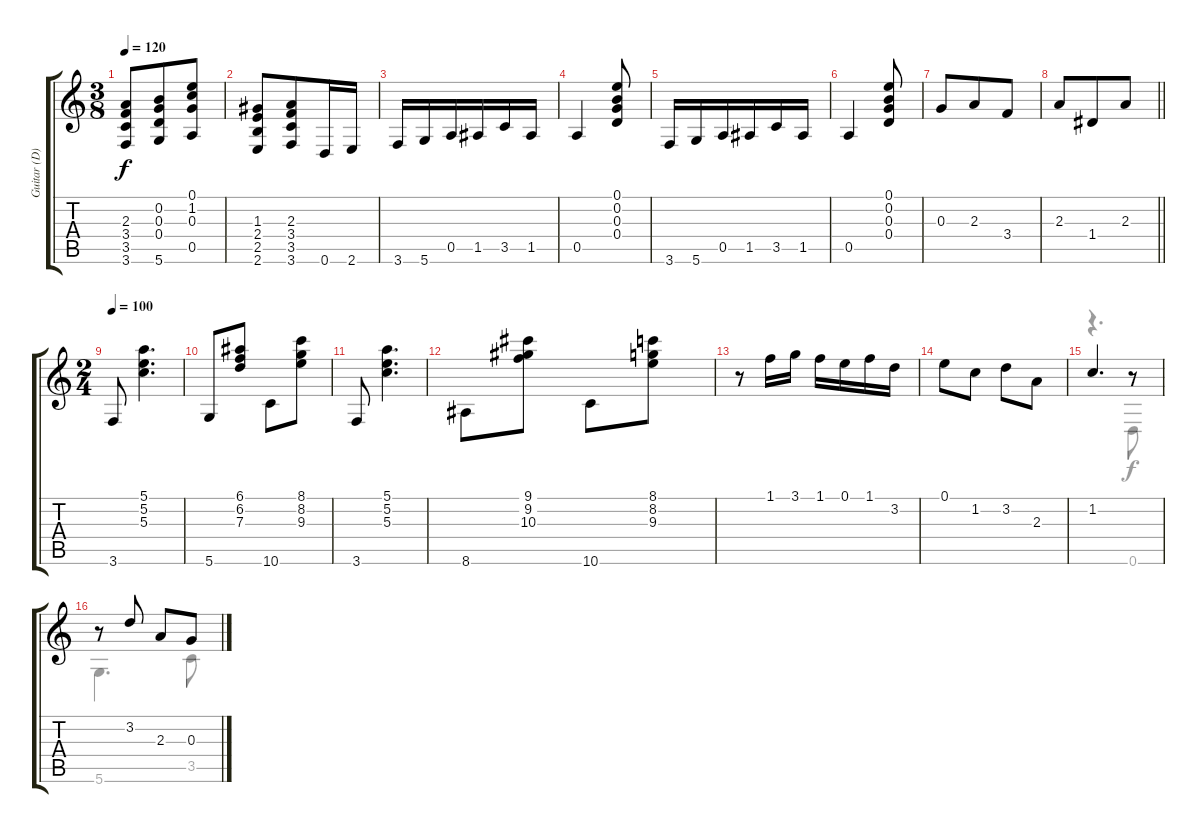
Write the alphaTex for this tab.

\track ("Guitar (D)" "Guitar (D)") {instrument acousticguitarnylon}
\staff {score tabs}
\tuning (E4 B3 G3 D3 A2 D2) {hide}
\voice
\ts (3 8)
\tempo 120
\clef g2
\ks aminor
(2.3 3.4 3.5 3.6).8{dy f} (0.2 0.3 0.4 5.6).8 (0.1 1.2 0.3 0.5).8 |
(1.3 2.4 2.5 2.6).8 (2.3 3.4 3.5 3.6).8 0.6.16 2.6.16 |
3.6.16 5.6.16 0.5.16 1.5.16 3.5.16 1.5.16 |
0.5.4 (0.1 0.2 0.3 0.4).8 |
3.6.16 5.6.16 0.5.16 1.5.16 3.5.16 1.5.16 |
0.5.4 (0.1 0.2 0.3 0.4).8 |
0.3.8 2.3.8 3.4.8 |
\barLineRight lightlight
2.3.8 1.4.8 2.3.8 |
\ts (2 4)
\tempo 100
3.6.8 (5.1 5.2 5.3).4{d} |
5.6.8 (6.1 6.2 7.3).8 10.6.8 (8.1 8.2 9.3).8 |
3.6.8 (5.1 5.2 5.3).4{d} |
8.6.8 (9.1 9.2 10.3).8 10.6.8 (8.1 8.2 9.3).8 |
r.8 1.1.16 3.1.16 1.1.16 0.1.16 1.1.16 3.2.16 |
0.1.8 1.2.8 3.2.8 2.3.8 |
1.2.4{d} r.8 |
r.8 3.2.8 2.3.8 0.3.8
\voice
\clef g2
\ottava regular
\simile none
\ks aminor
|
|
|
|
|
|
|
\barLineRight lightlight
|
|
|
|
|
|
|
r.4{d} 0.6.8 |
5.6.4{d} 3.5.8
